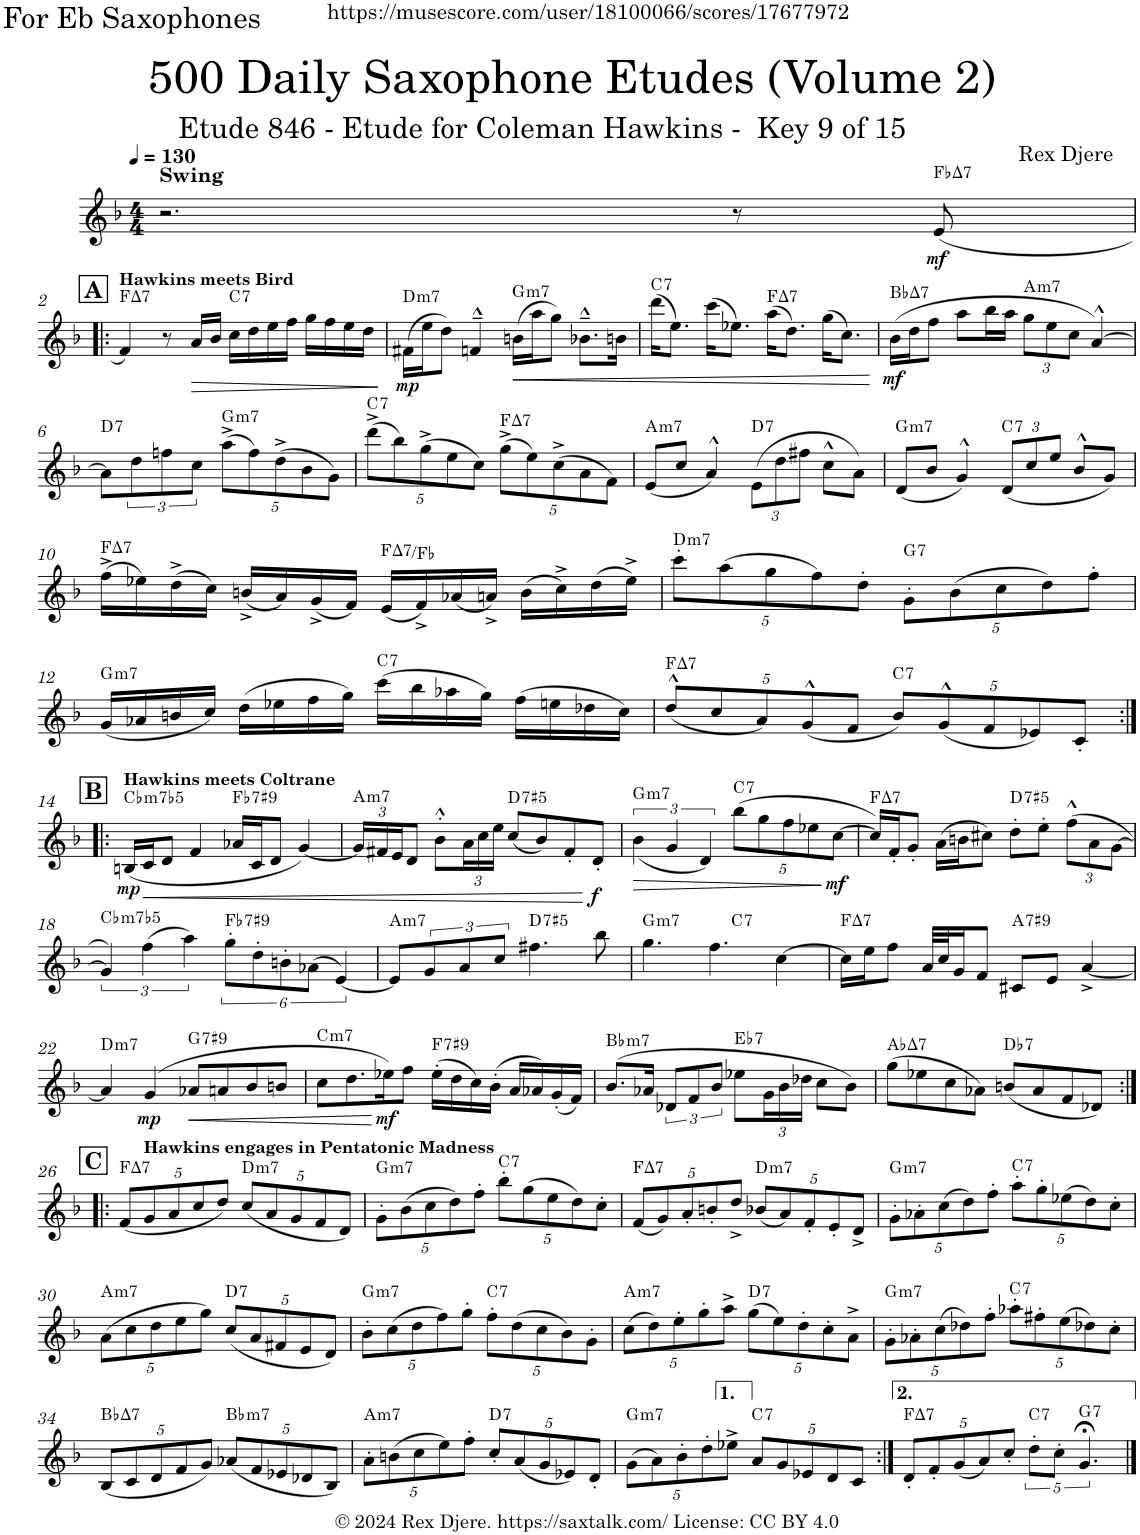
**kern	**dynam	**harte
*part1	*part1	*part1
*staff1	*staff1	*
*I"Alto Saxophone	*	*
*I'A. Sax.	*	*
*clefG2	*	*
*Trd5c9	*	*
*k[b-]	*	*
*M4/4	*	*
*MM130	*	*
=1	=1	=1
!LO:TX:a:B:t=Swing	!	!
2.r	.	.
8r	.	.
!	!LO:DY:b	!LO:H:kt=7
(8e/	mf	Fb:maj7
!!LO:LB:g=z
!!LO:REH:place=s1:a:B:cj:fs=14:t=A
=2!|:	=2!|:	=2!|:
!LO:TX:a:B:t=Hawkins meets Bird	!	!LO:H:kt=7
4f/)	.	F:maj7
8r	.	.
!	!LO:HP:b	!
16a/LL	>	.
16b-/JJ	.	.
!	!	!LO:H:kt=7
16cc\LL	.	C:7
16dd\	.	.
16ee\	.	.
16ff\JJ	.	.
16gg\LL	.	.
16ff\	.	.
16ee\	.	.
16dd\JJ	.	.
.	]	.
=3	=3	=3
!	!LO:DY:b	!LO:H:kt=m7
(16f#X\LL	mp	D:min7
16ee\J	.	.
8dd\J)	.	.
4fn^^~/	.	.
!	!LO:HP:b	!LO:H:kt=m7
(16bn\LL	<	G:min7
16aa\J	.	.
8gg\J)	.	.
8.b-X^^~\L	.	.
16bn\Jk	.	.
=4	=4	=4
!	!	!LO:H:kt=7
(16ddd\KL	.	C:7
8.ee\J)	.	.
(16ccc\KL	.	.
8.ee-X\J)	.	.
!	!	!LO:H:kt=7
(16aa\KL	.	F:maj7
8.dd\J)	.	.
(16gg\KL	.	.
8.cc\J)	.	.
.	[	.
=5	=5	=5
!	!LO:DY:b	!LO:H:kt=7
(16b-\LL	mf	Bb:maj7
16dd\J	.	.
8ff\J	.	.
8aa\L	.	.
16bb-\L	.	.
16aa\JJ	.	.
*Xbrackettup	*	*
!	!	!LO:H:kt=m7
12gg\L	.	A:min7
12ee\	.	.
12cc\J	.	.
[4a^^/)	.	.
!!LO:LB:g=z
=6	=6	=6
!	!	!LO:H:kt=7
8a\L]	.	D:7
8dd\	.	.
8ffn\	.	.
8cc\J	.	.
!	!	!LO:H:kt=m7
(10aa^\L	.	G:min7
10ff\)	.	.
(10dd^\	.	.
10b-\	.	.
10g\J)	.	.
=7	=7	=7
!	!	!LO:H:kt=7
(10ddd^\L	.	C:7
10bb-\)	.	.
(10gg^\	.	.
10ee\	.	.
10cc\J)	.	.
!	!	!LO:H:kt=7
(10gg^\L	.	F:maj7
10ee\)	.	.
(10cc^\	.	.
10a\	.	.
10f\J)	.	.
=8	=8	=8
!	!	!LO:H:kt=m7
(8e/L	.	A:min7
8cc/J	.	.
4a^^/)	.	.
!	!	!LO:H:kt=7
(12e\L	.	D:7
12dd\	.	.
12ff#X\J	.	.
8cc^^\L	.	.
8a\J)	.	.
=9	=9	=9
!	!	!LO:H:kt=m7
(8d/L	.	G:min7
8b-/J	.	.
4g^^/)	.	.
!	!	!LO:H:kt=7
(12d/L	.	C:7
12cc/	.	.
12ee/J	.	.
8b-^^/L	.	.
8g/J)	.	.
!!LO:LB:g=z
=10	=10	=10
!	!	!LO:H:kt=7
(16ff^\LL	.	F:maj7
16ee-X\)	.	.
(16dd^\	.	.
16cc\JJ)	.	.
(16bn^/LL	.	.
16a/)	.	.
(16g^/	.	.
16f/JJ)	.	.
!	!	!LO:H:kt=7
(16e/LL	.	F:maj7/bb8
16f^/)	.	.
(16a-X/	.	.
16an^/JJ)	.	.
(16b\LL	.	.
16cc^\)	.	.
(16dd\	.	.
16ee-^\JJ)	.	.
=11	=11	=11
!	!	!LO:H:kt=m7
10ccc'\L	.	D:min7
(10aa\	.	.
10gg\	.	.
10ff\)	.	.
10dd'\J	.	.
!	!	!LO:H:kt=7
10g'\L	.	G:7
(10b-\	.	.
10cc\	.	.
10dd\)	.	.
10ff'\J	.	.
!!LO:LB:g=z
=12	=12	=12
!	!	!LO:H:kt=m7
(16g/LL	.	G:min7
16a-X/	.	.
16bn/	.	.
16cc/JJ)	.	.
(16dd\LL	.	.
16ee-X\	.	.
16ff\	.	.
16gg\JJ)	.	.
!	!	!LO:H:kt=7
(16ccc\LL	.	C:7
16bb-\	.	.
16aa-X\	.	.
16gg\JJ)	.	.
(16ff\LL	.	.
16een\	.	.
16dd-X\	.	.
16cc\JJ)	.	.
=13	=13	=13
!	!	!LO:H:kt=7
(10dd^^/L	.	F:maj7
10cc/	.	.
10a/)	.	.
(10g^^/	.	.
10f/J	.	.
!	!	!LO:H:kt=7
10b-/L)	.	C:7
(10g^^/	.	.
10f/	.	.
10e-X/)	.	.
10c'/J	.	.
!!LO:LB:g=z
!!LO:REH:place=s1:a:B:cj:fs=14:t=B
=14:|!|:	=14:|!|:	=14:|!|:
!LO:TX:a:B:t=Hawkins meets Coltrane	!	!
!	!LO:DY:b	!LO:H:kt=m7b5
(16Bn/LL	mp	Cb:hdim7
!	!LO:HP:b	!
16c/J	<	.
8d/J	.	.
4f/	.	.
!	!	!LO:H:kt=7
16a-X/LL	.	Fb:7(#9)
16c/J	.	.
8d/J	.	.
[4g/)	.	.
=15	=15	=15
!	!	!LO:H:kt=m7
24g/LL]	.	A:min7
24f#X/	.	.
24e/J	.	.
8d/J	.	.
8b-^^'\L	.	.
24a\L	.	.
24cc\	.	.
24ee\JJ	.	.
!	!	!LO:H:kt=7
(8cc/L	.	D:(3,#5,b7)
8b-/)	.	.
8f#'/	.	.
!	!LO:DY:n=1:b	!
8d'/J	[ f	.
=16	=16	=16
*brackettup	*	*
!	!LO:HP:b	!LO:H:kt=m7
(<6b-\	>	G:min7
6g/	.	.
6d/)	.	.
*Xbrackettup	*	*
!	!	!LO:H:kt=7
(10bb-\L	.	C:7
10gg\	.	.
10ff\	.	.
10ee-X\	.	.
!	!LO:DY:n=1:b	!
[10cc\J	] mf	.
=17	=17	=17
!	!	!LO:H:kt=7
16cc/LL])	.	F:maj7
16f'/J	.	.
8g'/J	.	.
(16a\LL	.	.
16bn\J	.	.
8cc#X\J)	.	.
!	!	!LO:H:kt=7
8dd'\L	.	D:(3,#5,b7)
8ee'\J	.	.
(12ff^^\L	.	.
12a\	.	.
[12g\J	.	.
!!LO:LB:g=z
=18	=18	=18
*brackettup	*	*
!	!	!LO:H:kt=m7b5
6g/])	.	Cb:hdim7
(6ff\	.	.
6aa\)	.	.
!	!	!LO:H:kt=7
12gg'\L	.	Fb:7(#9)
12dd'\	.	.
12bn'\	.	.
(12a-X\J	.	.
[6e/)	.	.
=19	=19	=19
!	!	!LO:H:kt=m7
8e/L]	.	A:min7
8g/	.	.
8a/	.	.
8cc/J	.	.
!	!	!LO:H:kt=7
4.ff#X\	.	D:(3,#5,b7)
8bb-\	.	.
=20	=20	=20
!	!	!LO:H:kt=m7
*^	*	*
4.gg\	2ryy	.	G:min7
4.ff\	.	.	.
!	!	!	!LO:H:kt=7
.	2ryy	.	C:7
[4cc\	.	.	.
=21	=21	=21	=21
!	!	!	!LO:H:kt=7
*v	*v	*	*
16cc\LL]	.	F:maj7
16ee\J	.	.
8ff\J	.	.
32a/LLL	.	.
32cc/J	.	.
16g/J	.	.
8f/J	.	.
!	!	!LO:H:kt=7
8c#X/L	.	A:7(#9)
8e/J	.	.
[4a^/	.	.
!!LO:LB:g=z
=22	=22	=22
!	!	!LO:H:kt=m7
4a/]	.	D:min7
!	!LO:DY:b	!
(4g/	mp	.
!	!LO:HP:b	!LO:H:kt=7
8a-X/L	<	G:7(#9)
8an/	.	.
8b-/	.	.
8bn/J	.	.
=23	=23	=23
!	!	!LO:H:kt=m7
8cc\L	.	C:min7
8.dd\	.	.
!	!LO:DY:n=1:b	!
16ee-X\K)	[ mf	.
8ff\J	.	.
!	!	!LO:H:kt=7
(16ee-'\LL	.	F:7(#9)
16dd\	.	.
16cc\)	.	.
(16b-'\JJ	.	.
16a/LL	.	.
16a-X/)	.	.
(16g'/	.	.
16f/JJ)	.	.
=24	=24	=24
!	!	!LO:H:kt=m7
(8.b-/L	.	Bb:min7
16a-X/Jk	.	.
12d-X/L	.	.
12f/	.	.
12b-/J	.	.
!	!	!LO:H:kt=7
8ee-X\L	.	Eb:7
*Xbrackettup	*	*
24g\L	.	.
24b-\	.	.
24dd-X\JJ	.	.
8cc\L	.	.
8b-\J)	.	.
=25	=25	=25
!	!	!LO:H:kt=7
(8gg\L	.	Ab:maj7
8ee-X\	.	.
8cc\	.	.
8a-X\J)	.	.
!	!	!LO:H:kt=7
(8bn/L	.	Db:7
8a-/	.	.
8f/	.	.
8d-X/J)	.	.
!!LO:LB:g=z
!!LO:REH:place=s1:a:B:cj:fs=14:t=C
=26:|!|:	=26:|!|:	=26:|!|:
!	!	!LO:H:kt=7
(10f/L	.	F:maj7
!LO:TX:a:B:t=Hawkins engages in Pentatonic Madness	!	!
10g/	.	.
10a/	.	.
10cc/	.	.
10dd/J)	.	.
!	!	!LO:H:kt=m7
(10cc/L	.	D:min7
10a/	.	.
10g/	.	.
10f/	.	.
10d/J)	.	.
=27	=27	=27
!	!	!LO:H:kt=m7
10g'\L	.	G:min7
(10b-\	.	.
10cc\	.	.
10dd\)	.	.
10ff'\J	.	.
!	!	!LO:H:kt=7
10bb-'\L	.	C:7
(10gg\	.	.
10ee\	.	.
10dd\)	.	.
10cc'\J	.	.
=28	=28	=28
!	!	!LO:H:kt=7
(10f/L	.	F:maj7
10g/)	.	.
10a'/	.	.
10bn'/	.	.
10dd^/J	.	.
!	!	!LO:H:kt=m7
(10b-X/L	.	D:min7
10a/)	.	.
10f'/	.	.
10e'/	.	.
10d^/J	.	.
=29	=29	=29
!	!	!LO:H:kt=m7
10g'\L	.	G:min7
10a-X'\	.	.
(10cc\	.	.
10dd\)	.	.
10ff'\J	.	.
!	!	!LO:H:kt=7
10aa'\L	.	C:7
10gg'\	.	.
(10ee-X\	.	.
10dd\)	.	.
10cc'\J	.	.
!!LO:LB:g=z
=30	=30	=30
!	!	!LO:H:kt=m7
(10a\L	.	A:min7
10cc\	.	.
10dd\	.	.
10ee\	.	.
10gg\J)	.	.
!	!	!LO:H:kt=7
(10cc/L	.	D:7
10a/	.	.
10f#X/	.	.
10e/	.	.
10d/J)	.	.
=31	=31	=31
!	!	!LO:H:kt=m7
10b-'\L	.	G:min7
(10cc\	.	.
10dd\	.	.
10ff\)	.	.
10gg'\J	.	.
!	!	!LO:H:kt=7
10ff'\L	.	C:7
(10dd\	.	.
10cc\	.	.
10b-\)	.	.
10g'\J	.	.
=32	=32	=32
!	!	!LO:H:kt=m7
(10cc\L	.	A:min7
10dd\)	.	.
10ee'\	.	.
10gg'\	.	.
10aa^\J	.	.
!	!	!LO:H:kt=7
(10gg\L	.	D:7
10ee\)	.	.
10dd'\	.	.
10cc'\	.	.
10a^\J	.	.
=33	=33	=33
!	!	!LO:H:kt=m7
10g'\L	.	G:min7
10a-X'\	.	.
(10cc\	.	.
10dd-X\)	.	.
10ff'\J	.	.
!	!	!LO:H:kt=7
10aa-X'\L	.	C:7
10ff#X'\	.	.
(10ee\	.	.
10dd-X\)	.	.
10cc'\J	.	.
!!LO:LB:g=z
=34	=34	=34
!	!	!LO:H:kt=7
(10B-/L	.	Bb:maj7
10c/	.	.
10d/	.	.
10f/	.	.
10g/J)	.	.
!	!	!LO:H:kt=m7
(10a-X/L	.	Bb:min7
10f/	.	.
10e-X/	.	.
10d-X/	.	.
10B-/J)	.	.
=35	=35	=35
!	!	!LO:H:kt=m7
10a'\L	.	A:min7
(10bn\	.	.
10cc\	.	.
10ee\)	.	.
10ff'\J	.	.
!	!	!LO:H:kt=7
10cc'/L	.	D:7
(10a/	.	.
10g/	.	.
10e-X/)	.	.
10d'/J	.	.
=36	=36	=36
!	!	!LO:H:kt=m7
(10g\L	.	G:min7
10a\)	.	.
10b-'\	.	.
10dd'\	.	.
10ee-X^\J	.	.
!	!	!LO:H:kt=7
10a/L	.	C:7
10g/	.	.
10e-X/	.	.
10d/	.	.
10c/J	.	.
=37:|!	=37:|!	=37:|!
!	!	!LO:H:kt=7
10d'/L	.	F:maj7
10f'/	.	.
(10g/	.	.
10a/)	.	.
10cc'/J	.	.
*brackettup	*	*
!	!	!LO:H:kt=7
10dd'\L	.	C:7
10cc'\J	.	.
!	!	!LO:H:kt=7
5.g;</	.	G:7
==	==	==
*-	*-	*-
